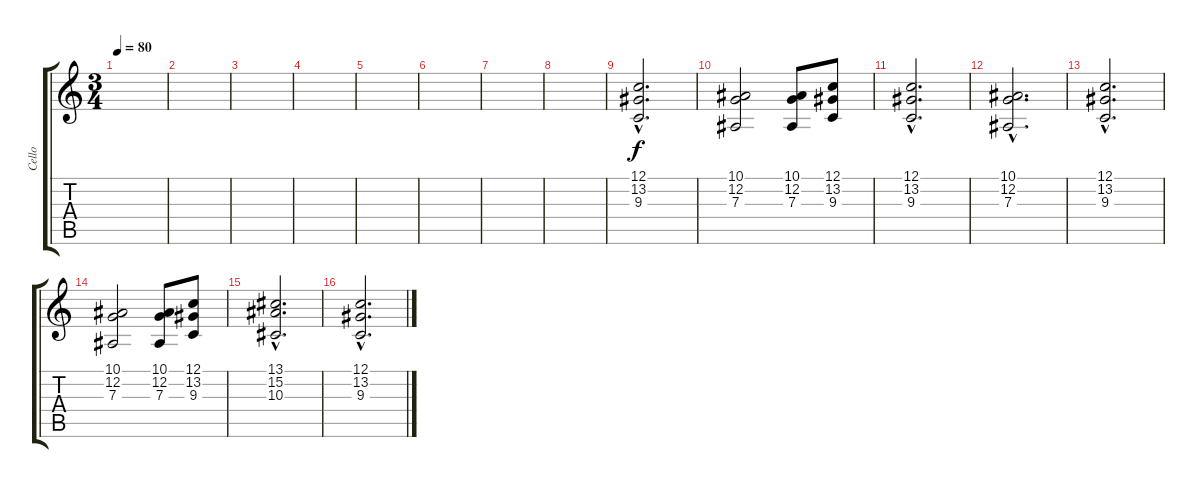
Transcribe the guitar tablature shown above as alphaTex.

\track ("Cello" "Cello") {instrument cello}
\staff {score tabs}
\tuning (C4 G3 Eb3 Bb2 F2 C2) {hide}
\ts (3 4)
\tempo 80
\clef g2
\ks c
|
|
|
|
|
|
|
|
(12.1{hac} 13.2{hac} 9.3{hac}).2{d} |
(10.1 12.2 7.3).2 (10.1 12.2 7.3).8 (12.1 13.2 9.3).8 |
(12.1{hac} 13.2{hac} 9.3{hac}).2{d} |
(10.1{hac} 12.2{hac} 7.3{hac}).2{d} |
(12.1{hac} 13.2{hac} 9.3{hac}).2{d volume 7} |
(10.1 12.2 7.3).2 (10.1 12.2 7.3).8 (12.1 13.2 9.3).8 |
(13.1{hac} 15.2{hac} 10.3{hac}).2{d volume 0} |
(12.1{hac} 13.2{hac} 9.3{hac}).2{d}
